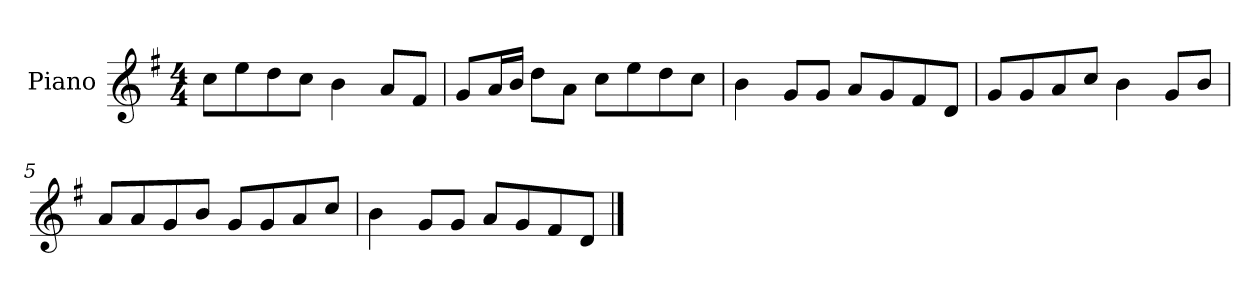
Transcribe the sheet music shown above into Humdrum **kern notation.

**kern
*part1
*staff1
*I"Piano
*I'P-no
*clefG2
*k[f#]
*M4/4
*MM90
=1
8cc\L
8ee\
8dd\
8cc\J
4b\
8a/L
8f#/J
=2
8g/L
16a/L
16b/JJ
8dd\L
8a\J
8cc\L
8ee\
8dd\
8cc\J
=3
4b\
8g/L
8g/J
8a/L
8g/
8f#/
8d/J
=4
8g/L
8g/
8a/
8cc/J
4b\
8g/L
8b/J
=5
8a/L
8a/
8g/
8b/J
8g/L
8g/
8a/
8cc/J
!!LO:LB:g=z
=6
4b\
8g/L
8g/J
8a/L
8g/
8f#/
8d/J
==
*-
